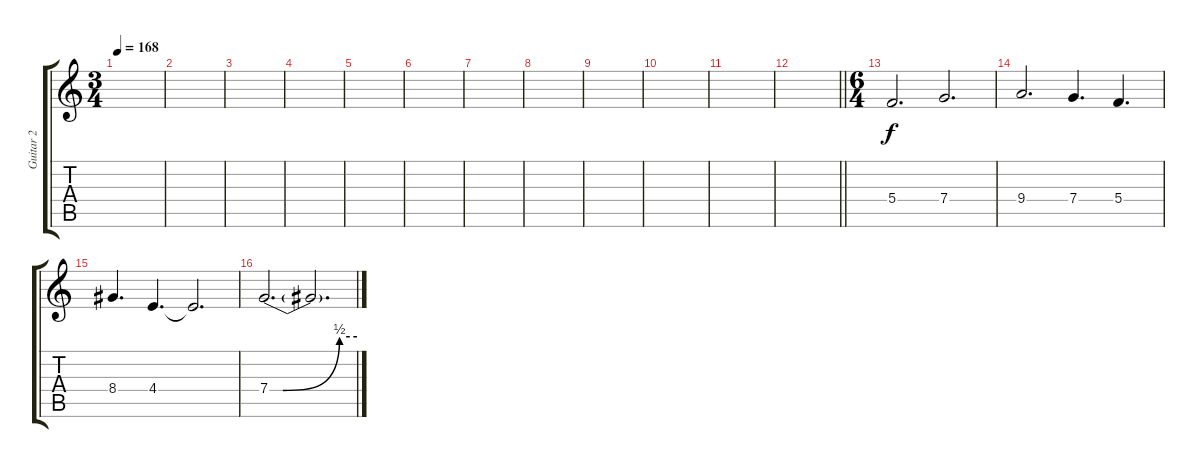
\track ("Guitar 2" "Guitar 2") {instrument overdrivenguitar}
\staff {score tabs}
\tuning (E4 C4 G3 C3 G2 C2) {hide}
\ts (3 4)
\tempo 168
\clef g2
\ks c
|
|
|
|
|
|
|
|
|
|
|
\barLineRight lightlight
|
\ts (6 4)
5.4.2{d} 7.4.2{d} |
9.4.2{d} 7.4.4{d} 5.4.4{d} |
8.4.4{d} 4.4.4{d} 4.4{t}.2{d} |
7.4{be (custom 0 0 9 0 48 2 60 2)}.2{d} 7.4{t}.2{d}
